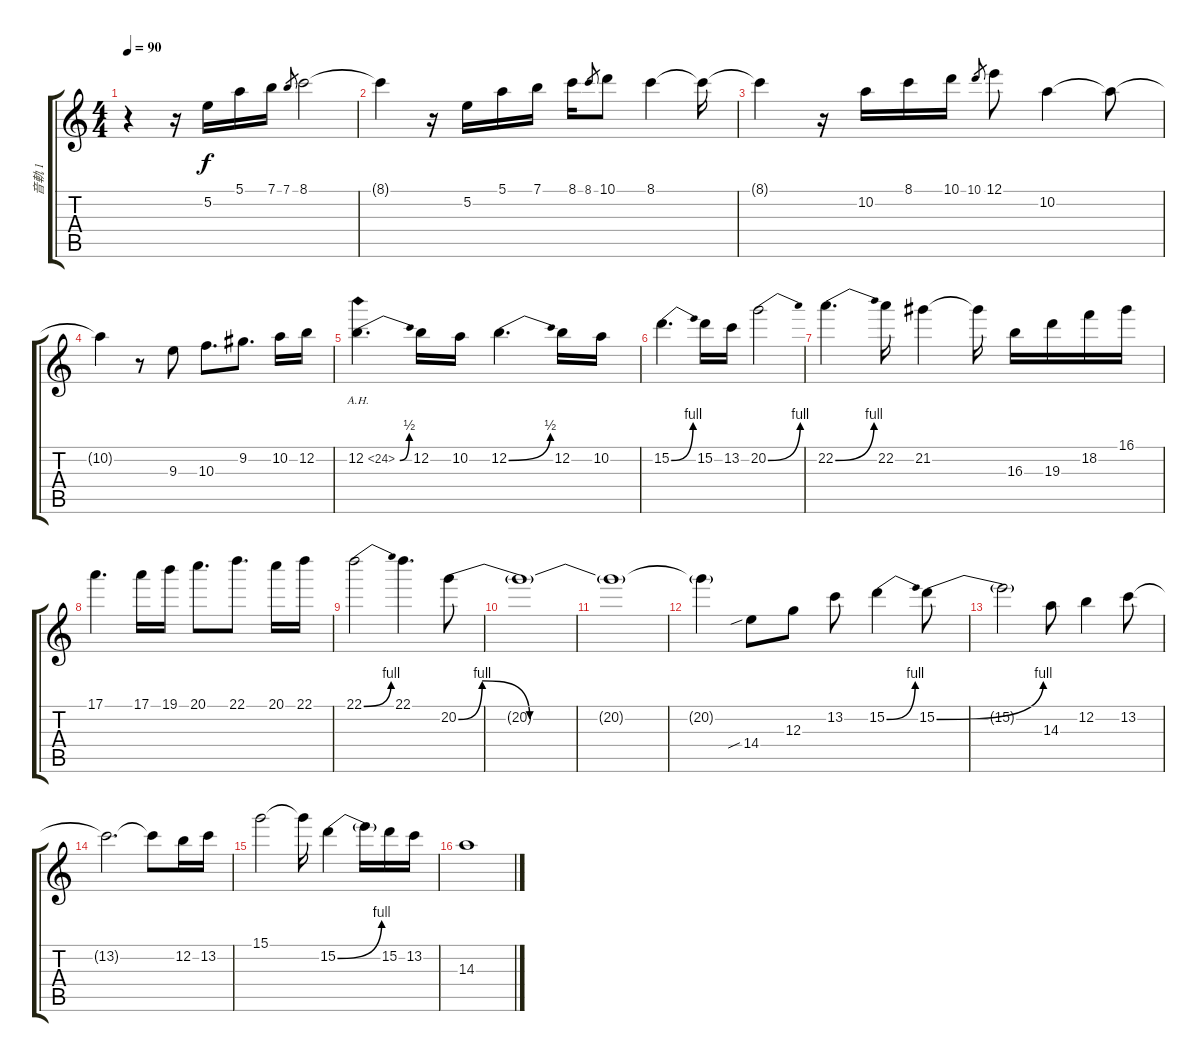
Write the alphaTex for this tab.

\track ("音軌 1" "音軌 1") {instrument electricguitarjazz}
\staff {score tabs}
\tuning (E4 B3 G3 D3 A2 E2) {hide}
\ts (4 4)
\tempo 90
\clef g2
\ks c
r.4{dy f instrument electricguitarjazz} r.16 5.2.16 5.1.16 7.1.16 7.1.8{gr} 8.1.2 |
8.1{t}.4 r.16 5.2.16 5.1.16 7.1.16 8.1.16 8.1.8{gr} 10.1.8 8.1.4 8.1{t}.16 |
8.1{t}.4 r.16 10.2.16 8.1.16 10.1.16 10.1.8{gr} 12.1.8 10.2.4 10.2{t}.8 |
10.2{t}.4 r.8 9.3.8{instrument overdrivenguitar} 10.3.8{d} 9.2.8{d} 10.2.16 12.2.16 |
12.2{be (bend 0 0 60 2) ah 12}.4{d} 12.2.16 10.2.16 12.2{be (bend 0 0 60 2)}.4{d} 12.2.16 10.2.16 |
15.2{be (bend 0 0 60 4)}.4{d} 15.2.16 13.2.16 20.2{be (bend 0 0 60 4)}.2 |
22.2{be (bend 0 0 60 4)}.4{d} 22.2.16 21.2.4 21.2{t}.16 16.3.16 19.3.16 18.2.16 16.1.16 |
17.1.4{d} 17.1.16 19.1.16 20.1.8{d} 22.1.8{d} 20.1.16 22.1.16 |
22.1{be (bend 0 0 60 4)}.2 22.1.4{d} 20.2{be (custom 0 0 5 4 15 0 30 0 45 0 60 0)}.8 |
20.2{t}.1 |
20.2{t}.1 |
20.2{t}.4 14.4{sib}.8 12.3.8 13.2.8 15.2{be (bend 0 0 60 4)}.4 15.2{be (bend 0 0 60 4)}.8 |
15.2{t}.2 14.3.8 12.2.4 13.2.8 |
13.2{t}.2{d} 13.2{t}.8 12.2.16 13.2.16 |
15.1.2 15.1{t}.16 15.2{be (bend 0 0 60 4)}.4 15.2{t}.16 15.2.16 13.2.16 |
14.3.1
